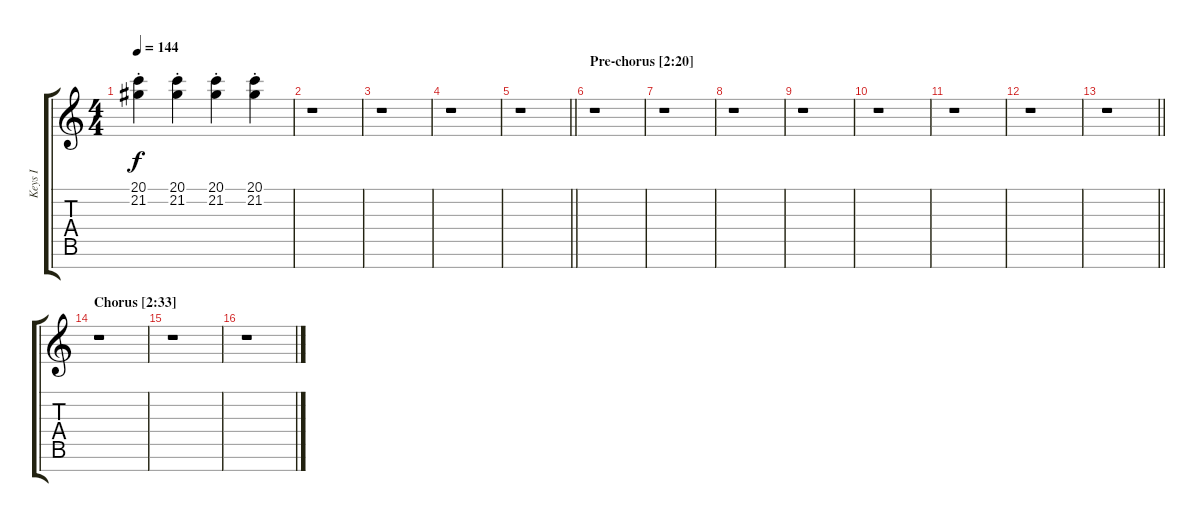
\track ("Keys I" "Keys I") {instrument stringensemble1}
\staff {score tabs}
\tuning (E4 B3 G3 D3 A2 E2 B1) {hide}
\ts (4 4)
\tempo 144
\clef g2
\ks c
(20.1{st} 21.2{st}).4{dy f} (20.1{st} 21.2{st}).4 (20.1{st} 21.2{st}).4 (20.1{st} 21.2{st}).4 |
r.1 |
r.1 |
r.1 |
\barLineRight lightlight
r.1 |
\section ("" "Pre-chorus [2:20]")
r.1 |
r.1 |
r.1 |
r.1 |
r.1 |
r.1 |
r.1 |
\barLineRight lightlight
r.1 |
\section ("" "Chorus [2:33]")
r.1 |
r.1 |
r.1
